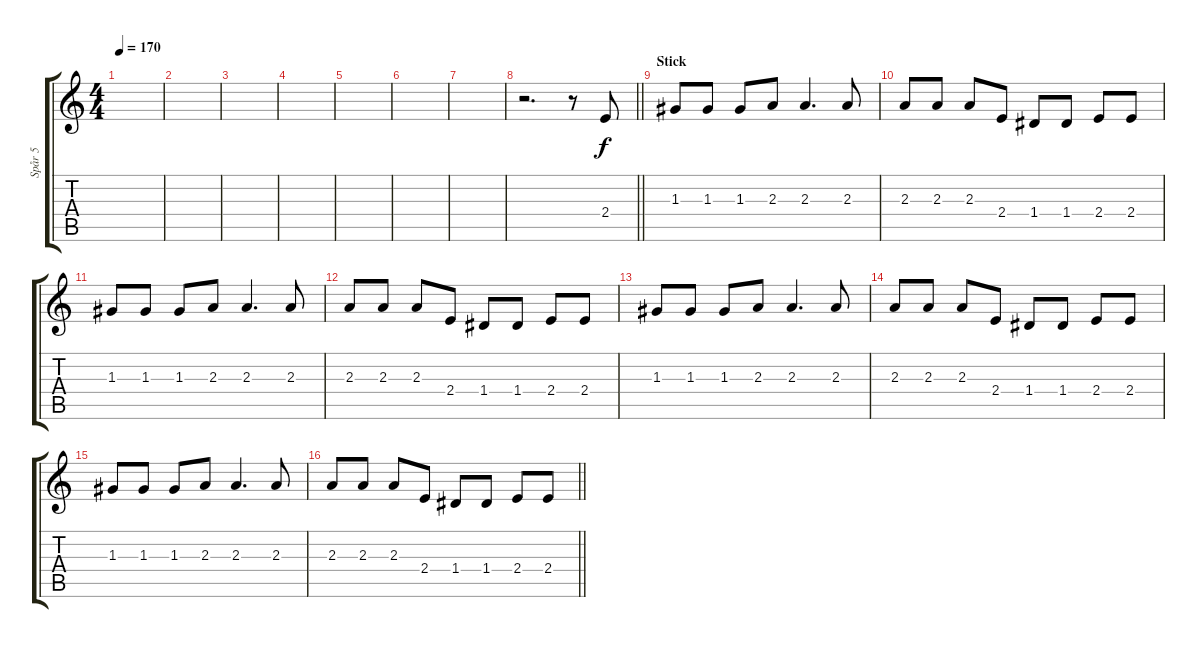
\track ("Spår 5" "Spår 5") {instrument distortionguitar}
\staff {score tabs}
\tuning (E4 B3 G3 D3 A2 E2) {hide}
\ts (4 4)
\tempo 170
\clef g2
\ks c
|
|
|
|
|
|
|
\barLineRight lightlight
r.2{d} r.8 2.4.8 |
\section ("" "Stick")
1.3.8 1.3.8 1.3.8 2.3.8 2.3.4{d} 2.3.8 |
2.3.8 2.3.8 2.3.8 2.4.8 1.4.8 1.4.8 2.4.8 2.4.8 |
1.3.8 1.3.8 1.3.8 2.3.8 2.3.4{d} 2.3.8 |
2.3.8 2.3.8 2.3.8 2.4.8 1.4.8 1.4.8 2.4.8 2.4.8 |
1.3.8 1.3.8 1.3.8 2.3.8 2.3.4{d} 2.3.8 |
2.3.8 2.3.8 2.3.8 2.4.8 1.4.8 1.4.8 2.4.8 2.4.8 |
1.3.8 1.3.8 1.3.8 2.3.8 2.3.4{d} 2.3.8 |
\barLineRight lightlight
2.3.8 2.3.8 2.3.8 2.4.8 1.4.8 1.4.8 2.4.8 2.4.8
